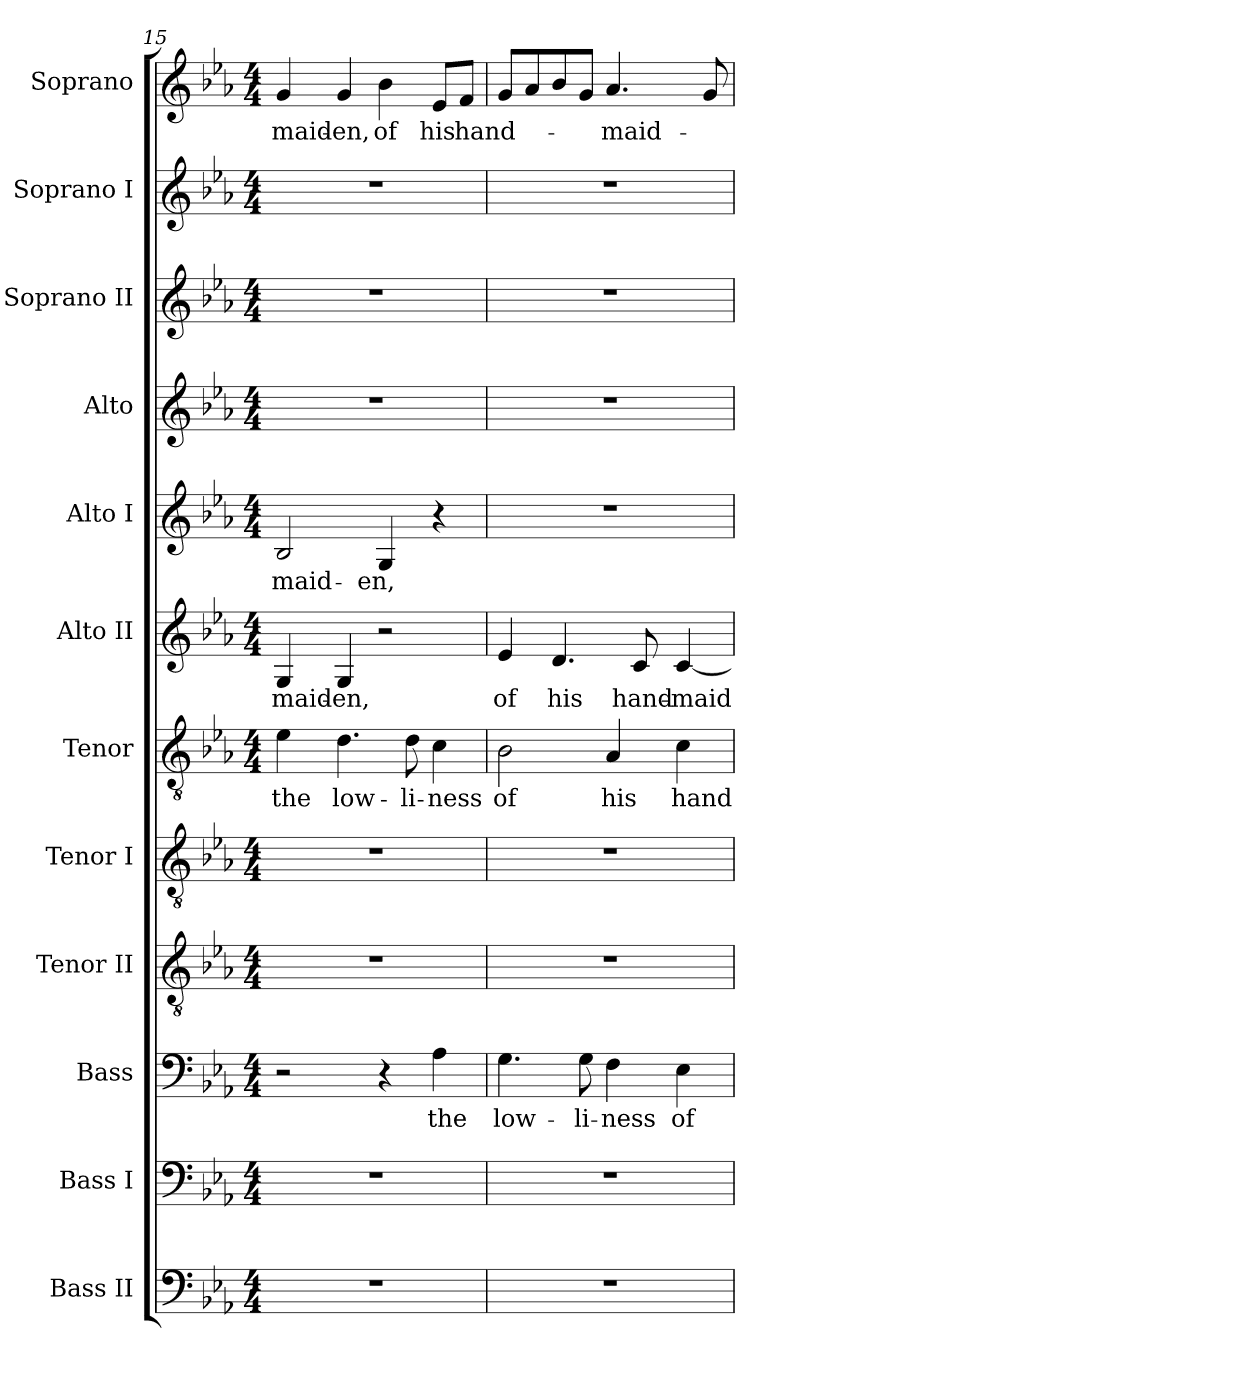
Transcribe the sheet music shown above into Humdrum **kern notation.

**kern	**kern	**kern	**text	**kern	**kern	**kern	**text	**kern	**text	**kern	**text	**kern	**kern	**kern	**kern	**text
*part12	*part11	*part10	*part10	*part9	*part8	*part7	*part7	*part6	*part6	*part5	*part5	*part4	*part3	*part2	*part1	*part1
*staff12	*staff11	*staff10	*staff10	*staff9	*staff8	*staff7	*staff7	*staff6	*staff6	*staff5	*staff5	*staff4	*staff3	*staff2	*staff1	*staff1
*I"Bass II	*I"Bass I	*I"Bass	*	*I"Tenor II	*I"Tenor I	*I"Tenor	*	*I"Alto II	*	*I"Alto I	*	*I"Alto	*I"Soprano II	*I"Soprano I	*I"Soprano	*
*I'BII	*I'BI	*I'B	*	*I'TII	*I'TI	*I'T	*	*I'AII	*	*I'AI	*	*I'A	*I'SII	*I'SI	*I'S	*
*clefF4	*clefF4	*clefF4	*	*clefGv2	*clefGv2	*clefGv2	*	*clefG2	*	*clefG2	*	*clefG2	*clefG2	*clefG2	*clefG2	*
*ITrd7c12	*	*ITrd7c12	*	*ITrd7c12	*ITrd7c12	*ITrd7c12	*	*	*	*	*	*	*	*	*	*
*k[b-e-a-]	*k[b-e-a-]	*k[b-e-a-]	*	*k[b-e-a-]	*k[b-e-a-]	*k[b-e-a-]	*	*k[b-e-a-]	*	*k[b-e-a-]	*	*k[b-e-a-]	*k[b-e-a-]	*k[b-e-a-]	*k[b-e-a-]	*
*E-:	*E-:	*E-:	*	*E-:	*E-:	*E-:	*	*E-:	*	*E-:	*	*E-:	*E-:	*E-:	*E-:	*
*M4/4	*M4/4	*M4/4	*	*M4/4	*M4/4	*M4/4	*	*M4/4	*	*M4/4	*	*M4/4	*M4/4	*M4/4	*M4/4	*
=15	=15	=15	=15	=15	=15	=15	=15	=15	=15	=15	=15	=15	=15	=15	=15	=15
!	!	!	!	!	!	!	!LO:LY:b:color=#000000	!	!	!	!	!	!	!	!	!
!	!	!	!	!	!	!	!	!	!LO:LY:b:color=#000000	!	!	!	!	!	!	!
!	!	!	!	!	!	!	!	!	!	!	!LO:LY:b:color=#000000	!	!	!	!	!
!	!	!	!	!	!	!	!	!	!	!	!	!	!	!	!	!LO:LY:b:color=#000000
1r	1r	2r	.	1r	1r	4E-i\	the	4Gi/	-maid-	2B-i/	-maid-	1r	1r	1r	4gi/	-maid-
!	!	!	!	!	!	!	!LO:LY:b:color=#000000	!	!	!	!	!	!	!	!	!
!	!	!	!	!	!	!	!	!	!LO:LY:b:color=#000000	!	!	!	!	!	!	!
!	!	!	!	!	!	!	!	!	!	!	!	!	!	!	!	!LO:LY:b:color=#000000
.	.	.	.	.	.	4.Di\	low-	4Gi/	-en,	.	.	.	.	.	4gi/	-en,
!	!	!	!	!	!	!	!	!	!	!	!LO:LY:b:color=#000000	!	!	!	!	!
!	!	!	!	!	!	!	!	!	!	!	!	!	!	!	!	!LO:LY:b:color=#000000
.	.	4r	.	.	.	.	.	2r	.	4Gi/	-en,	.	.	.	4b-i\	of
!	!	!	!	!	!	!	!LO:LY:b:color=#000000	!	!	!	!	!	!	!	!	!
.	.	.	.	.	.	8Di\	-li-	.	.	.	.	.	.	.	.	.
!	!	!	!LO:LY:b:color=#000000	!	!	!	!	!	!	!	!	!	!	!	!	!
!	!	!	!	!	!	!	!LO:LY:b:color=#000000	!	!	!	!	!	!	!	!	!
!	!	!	!	!	!	!	!	!	!	!	!	!	!	!	!	!LO:LY:b:color=#000000
.	.	4AA-i\	the	.	.	4Ci\	-ness	.	.	4r	.	.	.	.	8e-i/L	his
!	!	!	!	!	!	!	!	!	!	!	!	!	!	!	!	!LO:LY:b:color=#000000
.	.	.	.	.	.	.	.	.	.	.	.	.	.	.	8fi/J	hand-
!!LO:PB:g=z
=16	=16	=16	=16	=16	=16	=16	=16	=16	=16	=16	=16	=16	=16	=16	=16	=16
!	!	!	!LO:LY:b:color=#000000	!	!	!	!	!	!	!	!	!	!	!	!	!
!	!	!	!	!	!	!	!LO:LY:b:color=#000000	!	!	!	!	!	!	!	!	!
!	!	!	!	!	!	!	!	!	!LO:LY:b:color=#000000	!	!	!	!	!	!	!
1r	1r	4.GGi\	low-	1r	1r	2BB-i\	of	4e-i/	of	1r	.	1r	1r	1r	8gi/L	.
.	.	.	.	.	.	.	.	.	.	.	.	.	.	.	8a-i/	.
!	!	!	!	!	!	!	!	!	!LO:LY:b:color=#000000	!	!	!	!	!	!	!
.	.	.	.	.	.	.	.	4.di/	his	.	.	.	.	.	8b-i/	.
!	!	!	!LO:LY:b:color=#000000	!	!	!	!	!	!	!	!	!	!	!	!	!
.	.	8GGi\	-li-	.	.	.	.	.	.	.	.	.	.	.	8gi/J	.
!	!	!	!LO:LY:b:color=#000000	!	!	!	!	!	!	!	!	!	!	!	!	!
!	!	!	!	!	!	!	!LO:LY:b:color=#000000	!	!	!	!	!	!	!	!	!
!	!	!	!	!	!	!	!	!	!	!	!	!	!	!	!	!LO:LY:b:color=#000000
.	.	4FFi\	-ness	.	.	4AA-i/	his	.	.	.	.	.	.	.	4.a-i/	-maid-
!	!	!	!	!	!	!	!	!	!LO:LY:b:color=#000000	!	!	!	!	!	!	!
.	.	.	.	.	.	.	.	8ci/	hand-	.	.	.	.	.	.	.
!	!	!	!LO:LY:b:color=#000000	!	!	!	!	!	!	!	!	!	!	!	!	!
!	!	!	!	!	!	!	!LO:LY:b:color=#000000	!	!	!	!	!	!	!	!	!
!	!	!	!	!	!	!	!	!	!LO:LY:b:color=#000000	!	!	!	!	!	!	!
.	.	4EE-i\	of	.	.	4Ci\	hand-	[<4ci/	-maid-	.	.	.	.	.	.	.
.	.	.	.	.	.	.	.	.	.	.	.	.	.	.	8gi/	.
=	=	=	=	=	=	=	=	=	=	=	=	=	=	=	=	=
*-	*-	*-	*-	*-	*-	*-	*-	*-	*-	*-	*-	*-	*-	*-	*-	*-
